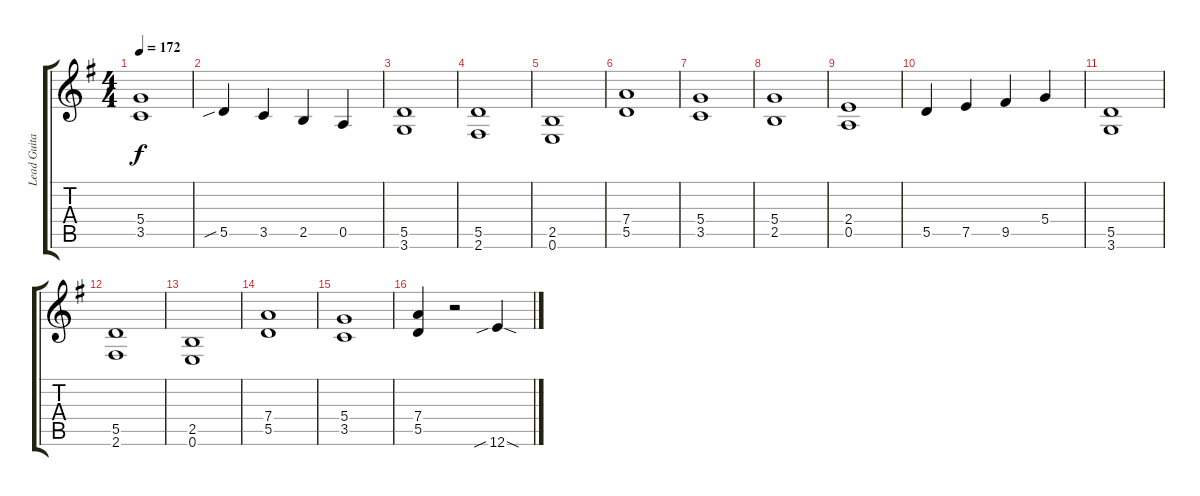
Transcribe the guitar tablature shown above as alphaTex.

\track ("Lead Guitar I" "Lead Guita") {instrument overdrivenguitar}
\staff {score tabs}
\tuning (E4 B3 G3 D3 A2 E2) {hide}
\ts (4 4)
\tempo 172
\clef g2
\ks eminor
(5.4 3.5).1{dy f} |
5.5{sib}.4 3.5.4 2.5.4 0.5.4 |
(5.5 3.6).1 |
(5.5 2.6).1 |
(2.5 0.6).1 |
(7.4 5.5).1 |
(5.4 3.5).1 |
(5.4 2.5).1 |
(2.4 0.5).1 |
5.5.4 7.5.4 9.5.4 5.4.4 |
(5.5 3.6).1 |
(5.5 2.6).1 |
(2.5 0.6).1 |
(7.4 5.5).1 |
(5.4 3.5).1 |
(7.4 5.5).4 r.2 12.6{sib sod}.4
